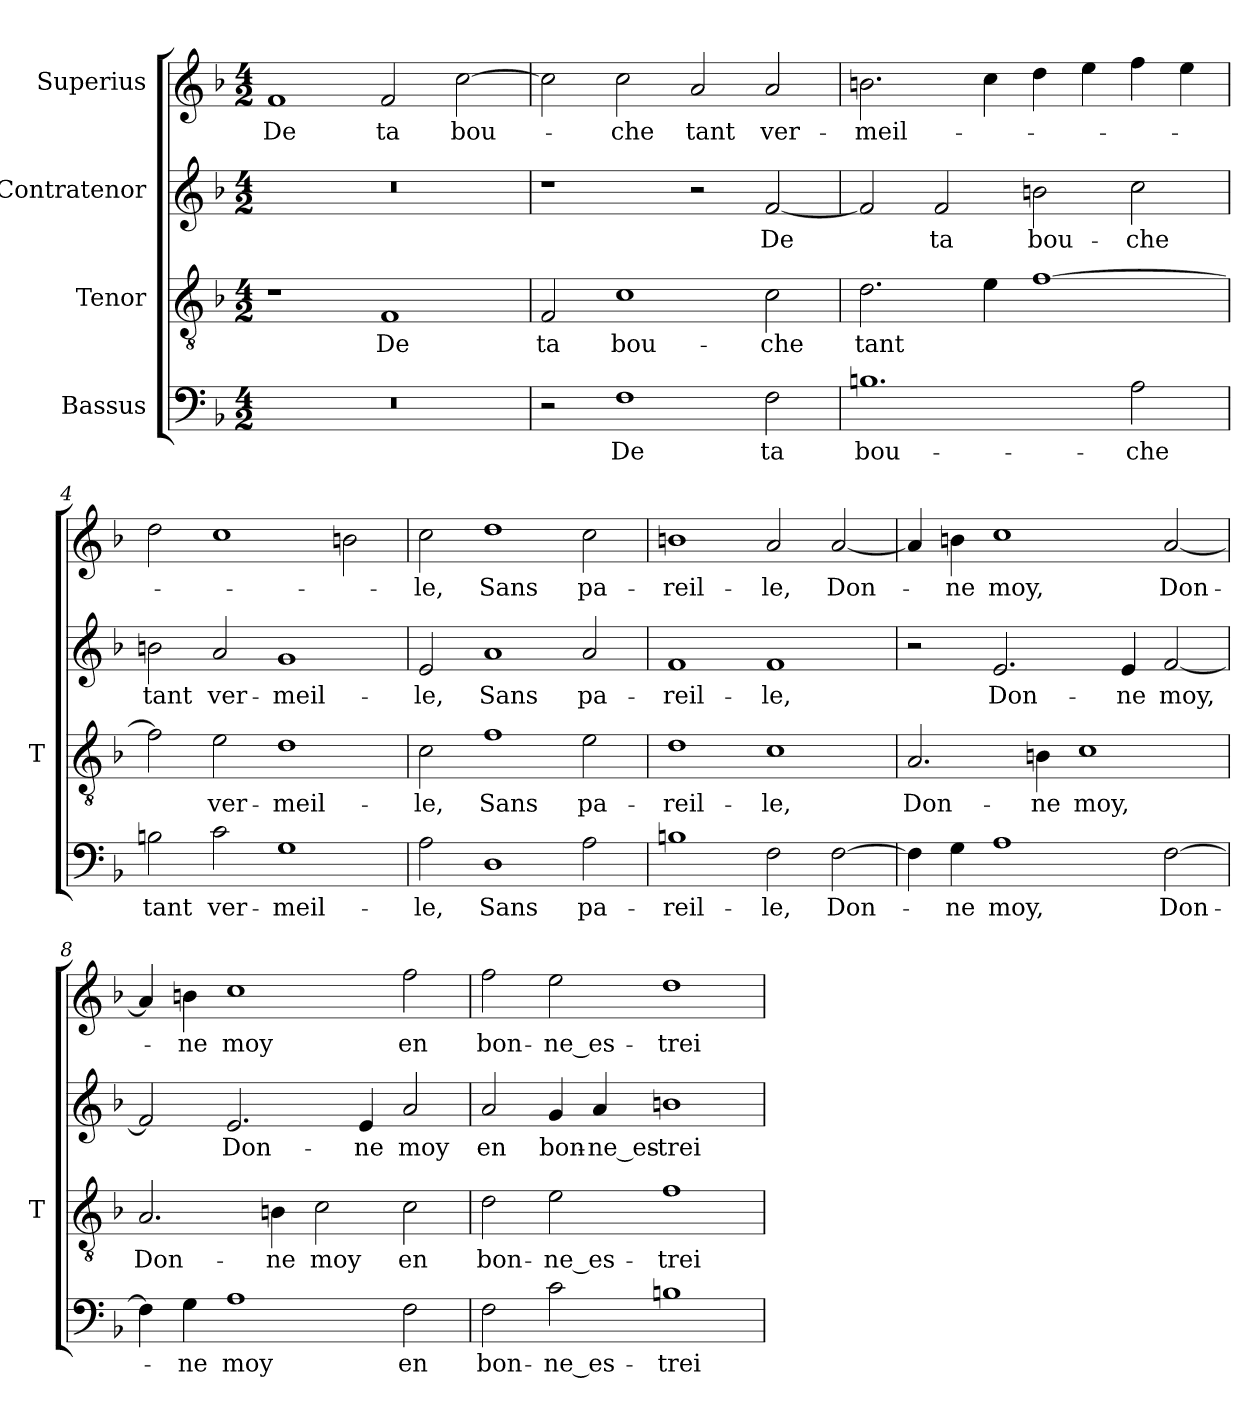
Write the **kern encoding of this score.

**kern	**text	**kern	**text	**kern	**text	**kern	**text
*part4	*part4	*part3	*part3	*part2	*part2	*part1	*part1
*staff4	*staff4	*staff3	*staff3	*staff2	*staff2	*staff1	*staff1
*I"Bassus	*	*I"Tenor	*	*I"Contratenor	*	*I"Superius	*
*	*	*I'T	*	*	*	*	*
*clefF4	*	*clefGv2	*	*clefG2	*	*clefG2	*
*k[b-]	*	*k[b-]	*	*k[b-]	*	*k[b-]	*
*M4/2	*	*M4/2	*	*M4/2	*	*M4/2	*
=1	=1	=1	=1	=1	=1	=1	=1
0r	.	1r	.	0r	.	1f	-De
.	.	1F	-De	.	.	2f	-ta
.	.	.	.	.	.	[2cc	bou-
=2	=2	=2	=2	=2	=2	=2	=2
2r	.	2F	-ta	1r	.	2cc]	.
1F	-De	1c	bou-	.	.	2cc	-che
.	.	.	.	2r	.	2a	-tant
2F	-ta	2c	-che	[2f	-De	2a	ver-
=3	=3	=3	=3	=3	=3	=3	=3
1.Bn	bou-	2.d	-tant	2f]	.	2.b	meil-
.	.	.	.	2f	-ta	.	.
.	.	4e	.	.	.	4cc	.
.	.	[1f	.	2bn	bou-	4dd	.
.	.	.	.	.	.	4ee	.
2A	-che	.	.	2cc	-che	4ff	.
.	.	.	.	.	.	4ee	.
=4	=4	=4	=4	=4	=4	=4	=4
2Bn	-tant	2f]	.	2bn	-tant	2dd	.
2c	ver-	2e	ver-	2a	ver-	1cc	.
1G	meil-	1d	meil-	1g	meil-	.	.
.	.	.	.	.	.	2bn	.
=5	=5	=5	=5	=5	=5	=5	=5
2A	-le,	2c	-le,	2e	-le,	2cc	-le,
1D	-Sans	1f	-Sans	1a	-Sans	1dd	-Sans
2A	pa-	2e	pa-	2a	pa-	2cc	pa-
=6	=6	=6	=6	=6	=6	=6	=6
1Bn	reil-	1d	reil-	1f	reil-	1b	reil-
2F	-le,	1c	-le,	1f	-le,	2a	-le,
[2F	Don-	.	.	.	.	[2a	Don-
=7	=7	=7	=7	=7	=7	=7	=7
4F]	.	2.A	Don-	2r	.	4a]	.
4G	-ne	.	.	.	.	4b	-ne
1A	-moy,	.	.	2.e	Don-	1cc	-moy,
.	.	4Bn	-ne	.	.	.	.
.	.	1c	-moy,	.	.	.	.
.	.	.	.	4e	-ne	.	.
[2F	Don-	.	.	[2f	-moy,	[2a	Don-
=8	=8	=8	=8	=8	=8	=8	=8
4F]	.	2.A	Don-	2f]	.	4a]	.
4G	-ne	.	.	.	.	4b	-ne
1A	-moy	.	.	2.e	Don-	1cc	-moy
.	.	4Bn	-ne	.	.	.	.
.	.	2c	-moy	.	.	.	.
.	.	.	.	4e	-ne	.	.
2F	-en	2c	-en	2a	-moy	2ff	-en
=9	=9	=9	=9	=9	=9	=9	=9
2F	bon-	2d	bon-	2a	-en	2ff	bon-
2c	ne_es-	2e	ne_es-	4g	bon-	2ee	ne_es-
.	.	.	.	4a	ne_es-	.	.
1Bn	trei-	1f	trei-	1bn	trei-	1dd	trei-
=	=	=	=	=	=	=	=
*-	*-	*-	*-	*-	*-	*-	*-
